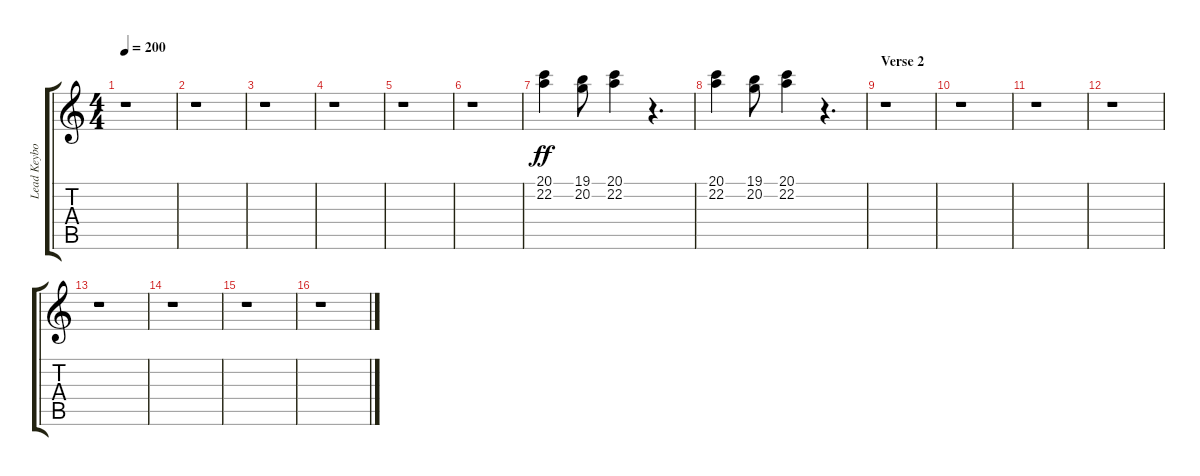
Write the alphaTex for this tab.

\track ("Lead Keyboards" "Lead Keybo") {instrument lead1square}
\staff {score tabs}
\tuning (E4 B3 G3 D3 A2 E2) {hide}
\ts (4 4)
\tempo 200
\clef g2
\ks c
r.1{dy ff} |
r.1 |
r.1 |
r.1 |
r.1 |
r.1 |
(20.1 22.2).4{instrument brasssection} (19.1 20.2).8 (20.1 22.2).4 r.4{d} |
(20.1 22.2).4 (19.1 20.2).8 (20.1 22.2).4 r.4{d} |
\section ("" "Verse 2")
r.1 |
r.1 |
r.1 |
r.1 |
r.1 |
r.1 |
r.1 |
r.1
